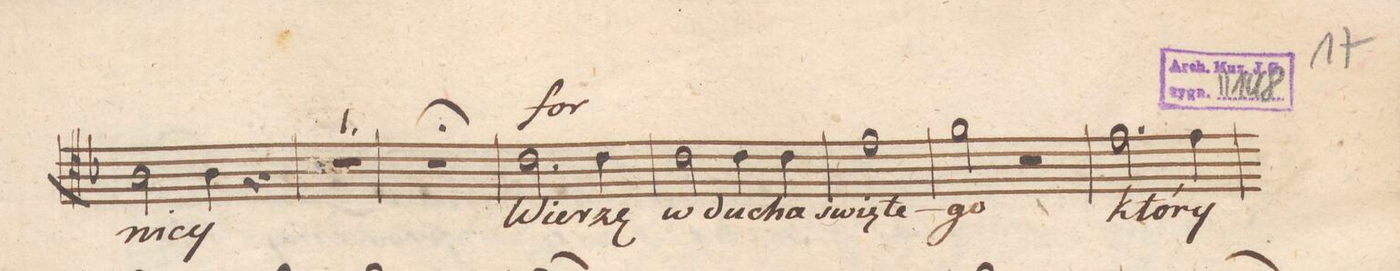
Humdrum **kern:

**kern	**text	**dynam
*I"Tenore	*	*
*clefC4	*	*
*k[b-]	*	*
*met(c|)	*	*
*M2/2	*	*
2A\	-ni-	.
4A\	-cy	.
4r	.	.
=120	=120	=120
1r	.	.
=121	=121	=121
1r;	.	.
=122	=122	=122
2.c\	Wie-	f
4c\	-rzę	.
=123	=123	=123
2c\	w_du-	.
4c\	-cha	.
4c\	świę-	.
=124	=124	=124
1e	-te-	.
=125	=125	=125
2f\	-go	.
2r	.	.
=126	=126	=126
2.e\	któ-	.
4e\	-ry	.
=127	=127	=127
*-	*-	*-
